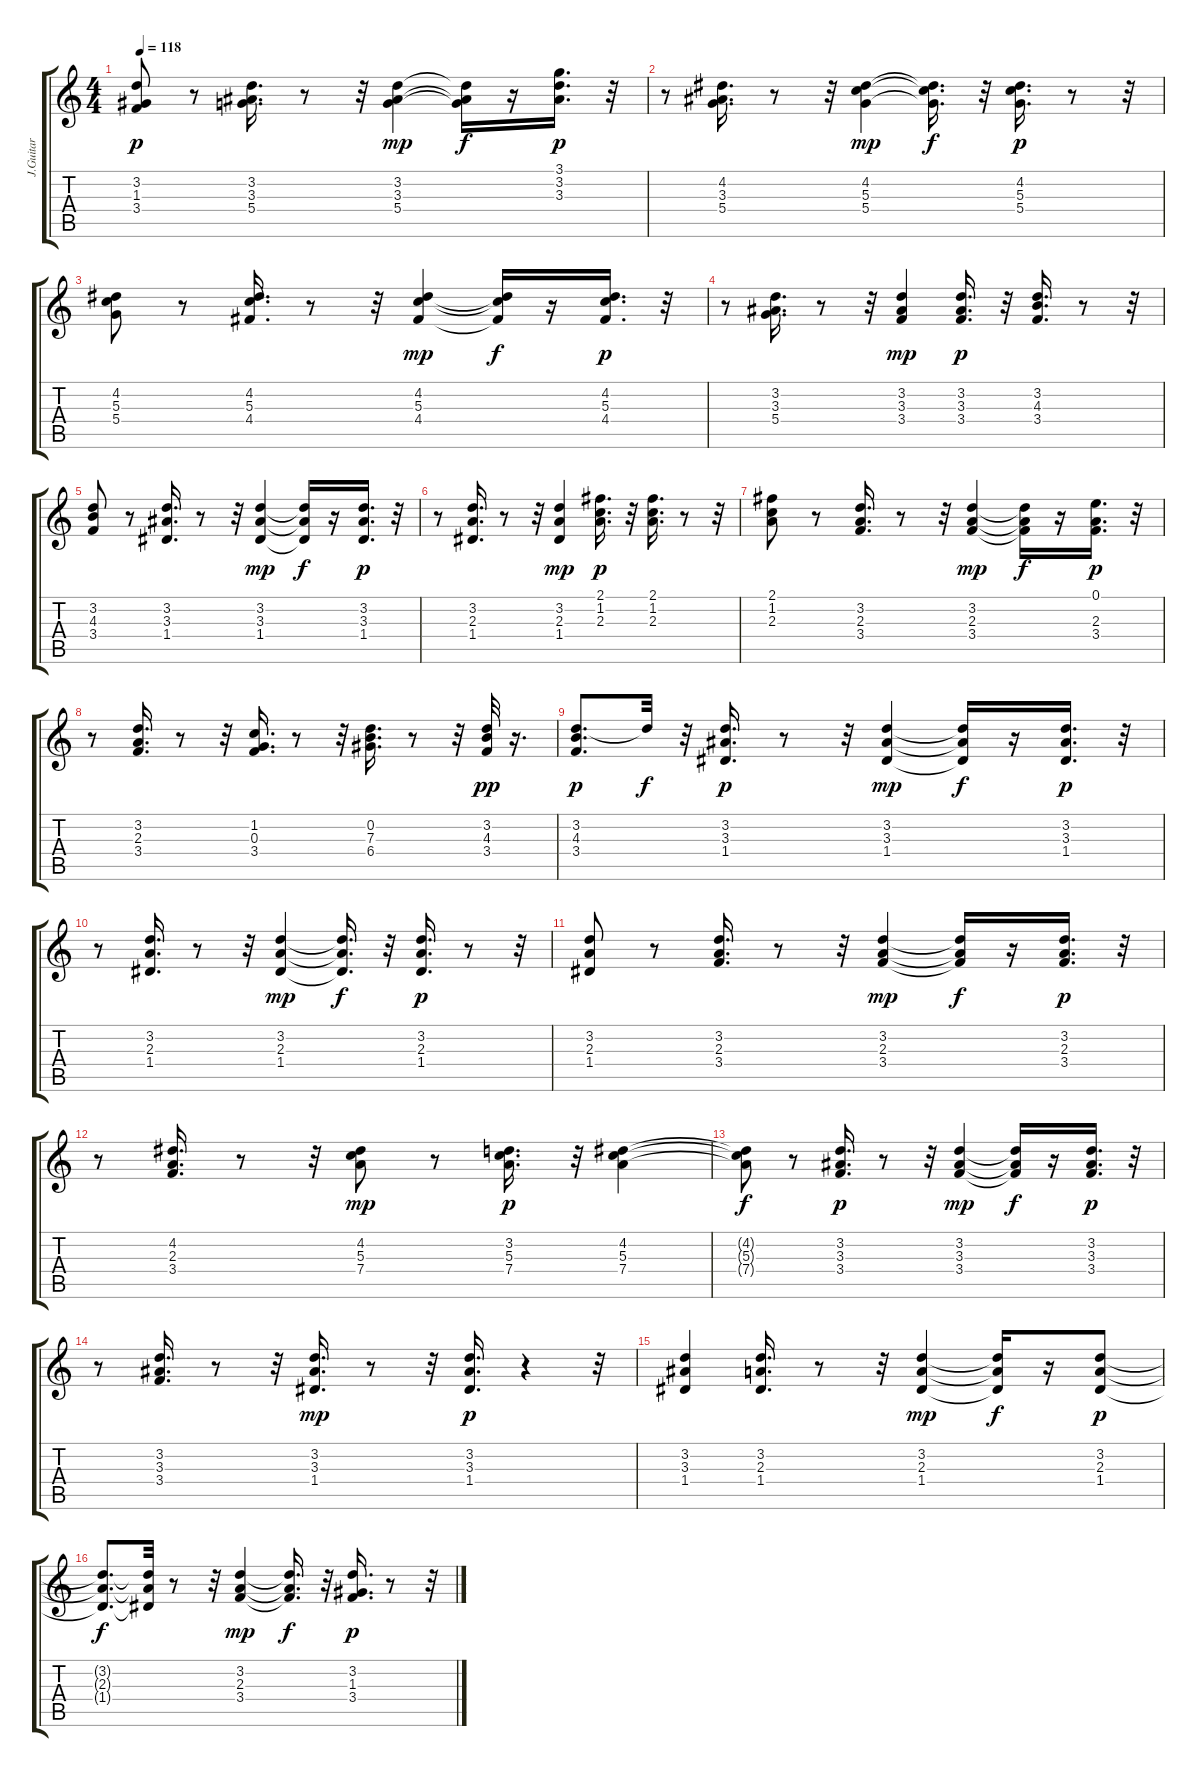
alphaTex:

\track ("J.Guitar" "J.Guitar") {instrument electricguitarjazz}
\staff {score tabs}
\tuning (E4 B3 G3 D3 A2 E2) {hide}
\ts (4 4)
\tempo 118
\clef g2
\ks c
(3.2 1.3 3.4).8{dy p} r.8 (3.2 3.3 5.4).16{d} r.8 r.32 (3.2 3.3 5.4).4{dy mp} (3.2{t} 3.3{t} 5.4{t}).16{dy f} r.16 (3.1 3.2 3.3).16{d dy p} r.32 |
r.8 (4.2 3.3 5.4).16{d} r.8 r.32 (4.2 5.3 5.4).4{dy mp} (4.2{t} 5.3{t} 5.4{t}).16{d dy f} r.32 (4.2 5.3 5.4).16{d dy p} r.8 r.32 |
(4.2 5.3 5.4).8 r.8 (4.2 5.3 4.4).16{d} r.8 r.32 (4.2 5.3 4.4).4{dy mp} (4.2{t} 5.3{t} 4.4{t}).16{dy f} r.16 (4.2 5.3 4.4).16{d dy p} r.32 |
r.8 (3.2 3.3 5.4).16{d} r.8 r.32 (3.2 3.3 3.4).4{dy mp} (3.2 3.3 3.4).16{d dy p} r.32 (3.2 4.3 3.4).16{d} r.8 r.32 |
(3.2 4.3 3.4).8 r.8 (3.2 3.3 1.4).16{d} r.8 r.32 (3.2 3.3 1.4).4{dy mp} (3.2{t} 3.3{t} 1.4{t}).16{dy f} r.16 (3.2 3.3 1.4).16{d dy p} r.32 |
r.8 (3.2 2.3 1.4).16{d} r.8 r.32 (3.2 2.3 1.4).4{dy mp} (2.1 1.2 2.3).16{d dy p} r.32 (2.1 1.2 2.3).16{d} r.8 r.32 |
(2.1 1.2 2.3).8 r.8 (3.2 2.3 3.4).16{d} r.8 r.32 (3.2 2.3 3.4).4{dy mp} (3.2{t} 2.3{t} 3.4{t}).16{dy f} r.16 (0.1 2.3 3.4).16{d dy p} r.32 |
r.8 (3.2 2.3 3.4).16{d} r.8 r.32 (1.2 0.3 3.4).16{d} r.8 r.32 (0.2 7.3 6.4).16{d} r.8 r.32 (3.2 4.3 3.4).32{dy pp} r.16{d} |
(3.2 4.3 3.4).8{d dy p} 3.2{t}.32{dy f} r.32 (3.2 3.3 1.4).16{d dy p} r.8 r.32 (3.2 3.3 1.4).4{dy mp} (3.2{t} 3.3{t} 1.4{t}).16{dy f} r.16 (3.2 3.3 1.4).16{d dy p} r.32 |
r.8 (3.2 2.3 1.4).16{d} r.8 r.32 (3.2 2.3 1.4).4{dy mp} (3.2{t} 2.3{t} 1.4{t}).16{d dy f} r.32 (3.2 2.3 1.4).16{d dy p} r.8 r.32 |
(3.2 2.3 1.4).8 r.8 (3.2 2.3 3.4).16{d} r.8 r.32 (3.2 2.3 3.4).4{dy mp} (3.2{t} 2.3{t} 3.4{t}).16{dy f} r.16 (3.2 2.3 3.4).16{d dy p} r.32 |
r.8 (4.2 2.3 3.4).16{d} r.8 r.32 (4.2 5.3 7.4).8{dy mp} r.8 (3.2 5.3 7.4).16{d dy p} r.32 (4.2 5.3 7.4).4 |
(4.2{t} 5.3{t} 7.4{t}).8{dy f} r.8 (3.2 3.3 3.4).16{d dy p} r.8 r.32 (3.2 3.3 3.4).4{dy mp} (3.2{t} 3.3{t} 3.4{t}).16{dy f} r.16 (3.2 3.3 3.4).16{d dy p} r.32 |
r.8 (3.2 3.3 3.4).16{d} r.8 r.32 (3.2 3.3 1.4).16{d dy mp} r.8 r.32 (3.2 3.3 1.4).16{d dy p} r.4 r.32 |
(3.2 3.3 1.4).4 (3.2 2.3 1.4).16{d} r.8 r.32 (3.2 2.3 1.4).4{dy mp} (3.2{t} 2.3{t} 1.4{t}).16{dy f} r.16 (3.2 2.3 1.4).8{dy p} |
(3.2{t} 2.3{t} 1.4{t}).8{d dy f} (3.2{t} 2.3{t} 1.4{t}).32 r.8 r.32 (3.2 2.3 3.4).4{dy mp} (3.2{t} 2.3{t} 3.4{t}).16{d dy f} r.32 (3.2 1.3 3.4).16{d dy p} r.8 r.32
